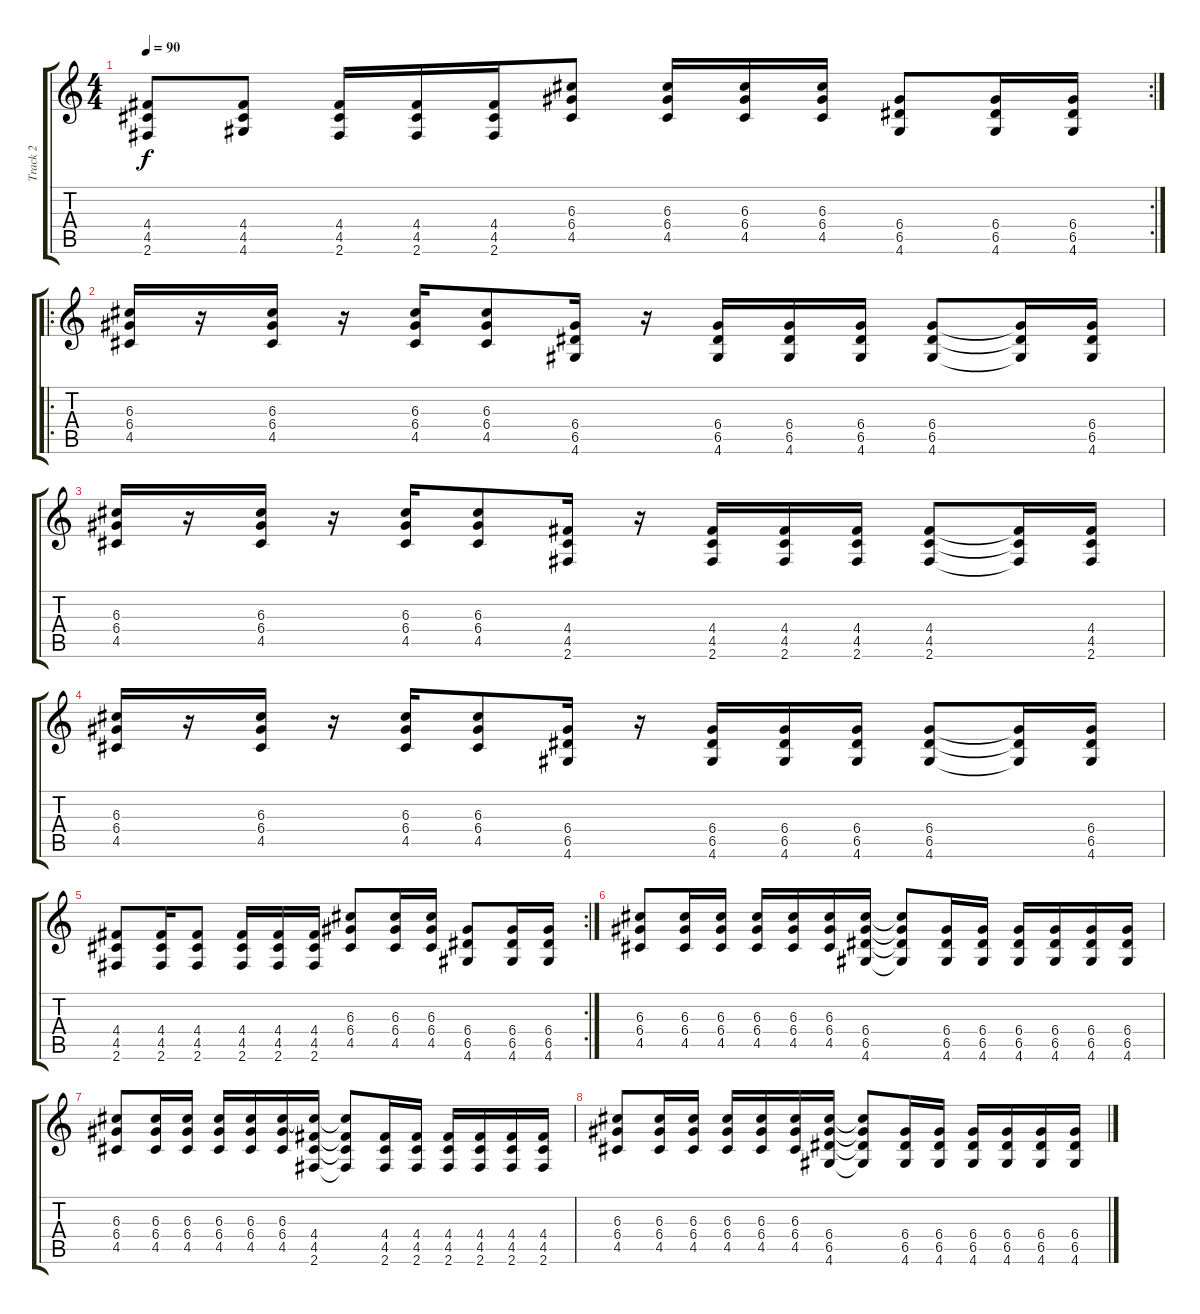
\track ("Track 2" "Track 2") {instrument distortionguitar}
\staff {score tabs}
\tuning (E4 B3 G3 D3 A2 E2) {hide}
\rc 2
\ts (4 4)
\tempo 90
\clef g2
\ks c
(4.4 4.5 2.6).8{dy f} (4.4 4.5 4.6).8 (4.4 4.5 2.6).16 (4.4 4.5 2.6).16 (4.4 4.5 2.6).16 (6.3 6.4 4.5).8 (6.3 6.4 4.5).16 (6.3 6.4 4.5).16 (6.3 6.4 4.5).16 (6.4 6.5 4.6).8 (6.4 6.5 4.6).16 (6.4 6.5 4.6).16 |
\ro
(6.3 6.4 4.5).16 r.16 (6.3 6.4 4.5).16 r.16 (6.3 6.4 4.5).16 (6.3 6.4 4.5).8 (6.4 6.5 4.6).16 r.16 (6.4 6.5 4.6).16 (6.4 6.5 4.6).16 (6.4 6.5 4.6).16 (6.4 6.5 4.6).8 (6.4{t} 6.5{t} 4.6{t}).16 (6.4 6.5 4.6).16 |
(6.3 6.4 4.5).16 r.16 (6.3 6.4 4.5).16 r.16 (6.3 6.4 4.5).16 (6.3 6.4 4.5).8 (4.4 4.5 2.6).16 r.16 (4.4 4.5 2.6).16 (4.4 4.5 2.6).16 (4.4 4.5 2.6).16 (4.4 4.5 2.6).8 (4.4{t} 4.5{t} 2.6{t}).16 (4.4 4.5 2.6).16 |
(6.3 6.4 4.5).16 r.16 (6.3 6.4 4.5).16 r.16 (6.3 6.4 4.5).16 (6.3 6.4 4.5).8 (6.4 6.5 4.6).16 r.16 (6.4 6.5 4.6).16 (6.4 6.5 4.6).16 (6.4 6.5 4.6).16 (6.4 6.5 4.6).8 (6.4{t} 6.5{t} 4.6{t}).16 (6.4 6.5 4.6).16 |
\rc 2
(4.4 4.5 2.6).8 (4.4 4.5 2.6).16 (4.4 4.5 2.6).8 (4.4 4.5 2.6).16 (4.4 4.5 2.6).16 (4.4 4.5 2.6).16 (6.3 6.4 4.5).8 (6.3 6.4 4.5).16 (6.3 6.4 4.5).16 (6.4 6.5 4.6).8 (6.4 6.5 4.6).16 (6.4 6.5 4.6).16 |
(6.3 6.4 4.5).8 (6.3 6.4 4.5).16 (6.3 6.4 4.5).16 (6.3 6.4 4.5).16 (6.3 6.4 4.5).16 (6.3 6.4 4.5).16 (6.3{t} 6.4 6.5 4.6).16 (6.3{t} 6.4{t} 6.5{t} 4.6{t}).8 (6.4 6.5 4.6).16 (6.4 6.5 4.6).16 (6.4 6.5 4.6).16 (6.4 6.5 4.6).16 (6.4 6.5 4.6).16 (6.4 6.5 4.6).16 |
(6.3 6.4 4.5).8 (6.3 6.4 4.5).16 (6.3 6.4 4.5).16 (6.3 6.4 4.5).16 (6.3 6.4 4.5).16 (6.3 6.4 4.5).16 (6.3{t} 4.4 4.5 2.6).16 (6.3{t} 4.4{t} 4.5{t} 2.6{t}).8 (4.4 4.5 2.6).16 (4.4 4.5 2.6).16 (4.4 4.5 2.6).16 (4.4 4.5 2.6).16 (4.4 4.5 2.6).16 (4.4 4.5 2.6).16 |
(6.3 6.4 4.5).8 (6.3 6.4 4.5).16 (6.3 6.4 4.5).16 (6.3 6.4 4.5).16 (6.3 6.4 4.5).16 (6.3 6.4 4.5).16 (6.3{t} 6.4 6.5 4.6).16 (6.3{t} 6.4{t} 6.5{t} 4.6{t}).8 (6.4 6.5 4.6).16 (6.4 6.5 4.6).16 (6.4 6.5 4.6).16 (6.4 6.5 4.6).16 (6.4 6.5 4.6).16 (6.4 6.5 4.6).16
